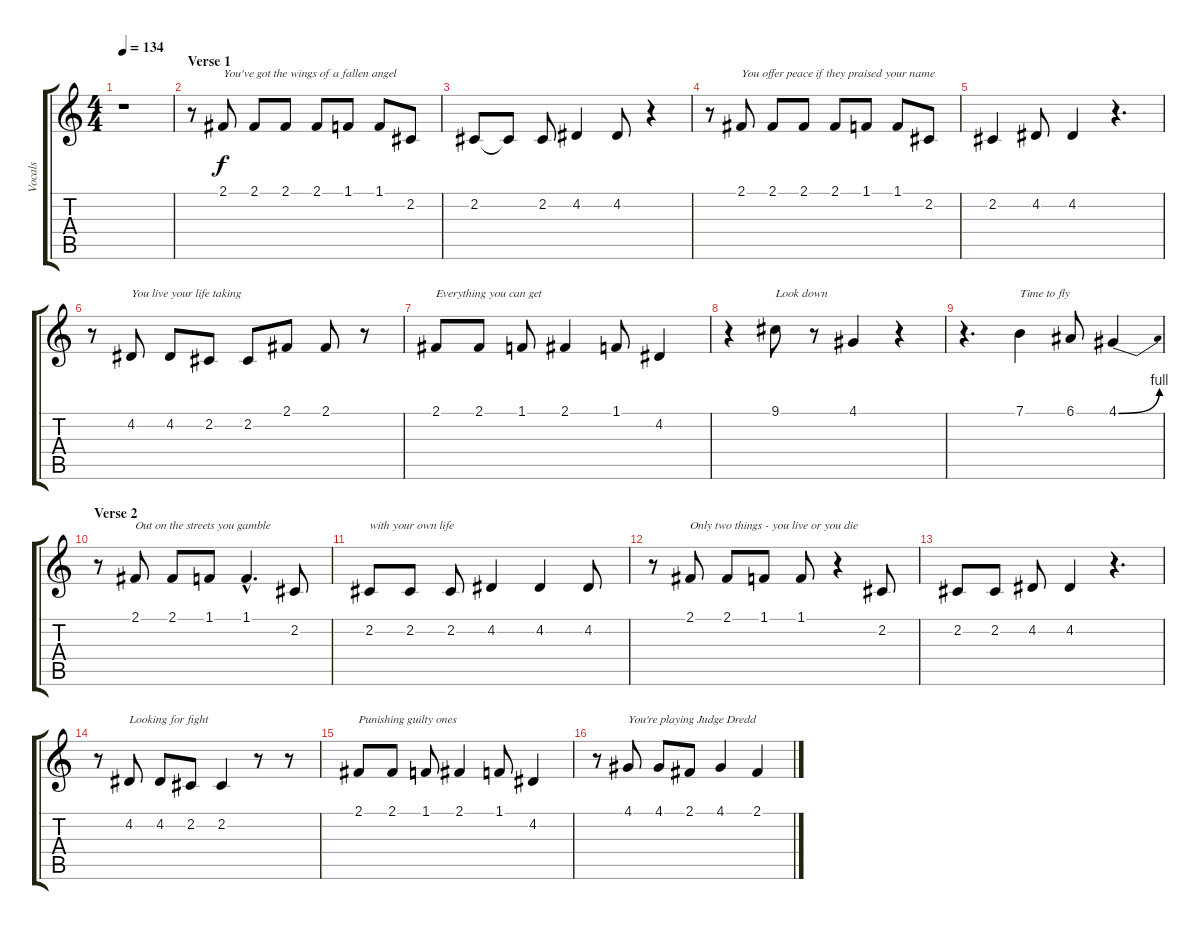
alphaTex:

\track ("Vocals" "Vocals") {instrument viola}
\staff {score tabs}
\tuning (E4 B3 G3 D3 A2 E2) {hide}
\ts (4 4)
\tempo 134
\clef g2
\ks c
r.1{dy f} |
\section ("" "Verse 1")
r.8 2.1.8{txt "You've got the wings of a fallen angel"} 2.1.8 2.1.8 2.1.8 1.1.8 1.1.8 2.2.8 |
2.2.8 2.2{t}.8 2.2.8 4.2.4 4.2.8 r.4 |
r.8 2.1.8{txt "You offer peace if they praised your name"} 2.1.8 2.1.8 2.1.8 1.1.8 1.1.8 2.2.8 |
2.2.4 4.2.8 4.2.4 r.4{d} |
r.8 4.2.8{txt "You live your life taking"} 4.2.8 2.2.8 2.2.8 2.1.8 2.1.8 r.8 |
2.1.8{txt "Everything you can get"} 2.1.8 1.1.8 2.1.4 1.1.8 4.2.4 |
r.4 9.1.8{txt "Look down"} r.8 4.1.4 r.4 |
r.4{d} 7.1.4{txt "Time to fly"} 6.1.8 4.1{be (bend 0 0 60 4)}.4 |
\section ("" "Verse 2")
r.8 2.1.8{txt "Out on the streets you gamble"} 2.1.8 1.1.8 1.1{hac}.4{d} 2.2.8 |
2.2.8{txt "with your own life"} 2.2.8 2.2.8 4.2.4 4.2.4 4.2.8 |
r.8 2.1.8{txt "Only two things - you live or you die"} 2.1.8 1.1.8 1.1.8 r.4 2.2.8 |
2.2.8 2.2.8 4.2.8 4.2.4 r.4{d} |
r.8 4.2.8{txt "Looking for fight"} 4.2.8 2.2.8 2.2.4 r.8 r.8 |
2.1.8{txt "Punishing guilty ones"} 2.1.8 1.1.8 2.1.4 1.1.8 4.2.4 |
r.8 4.1.8{txt "You're playing Judge Dredd"} 4.1.8 2.1.8 4.1.4 2.1.4
